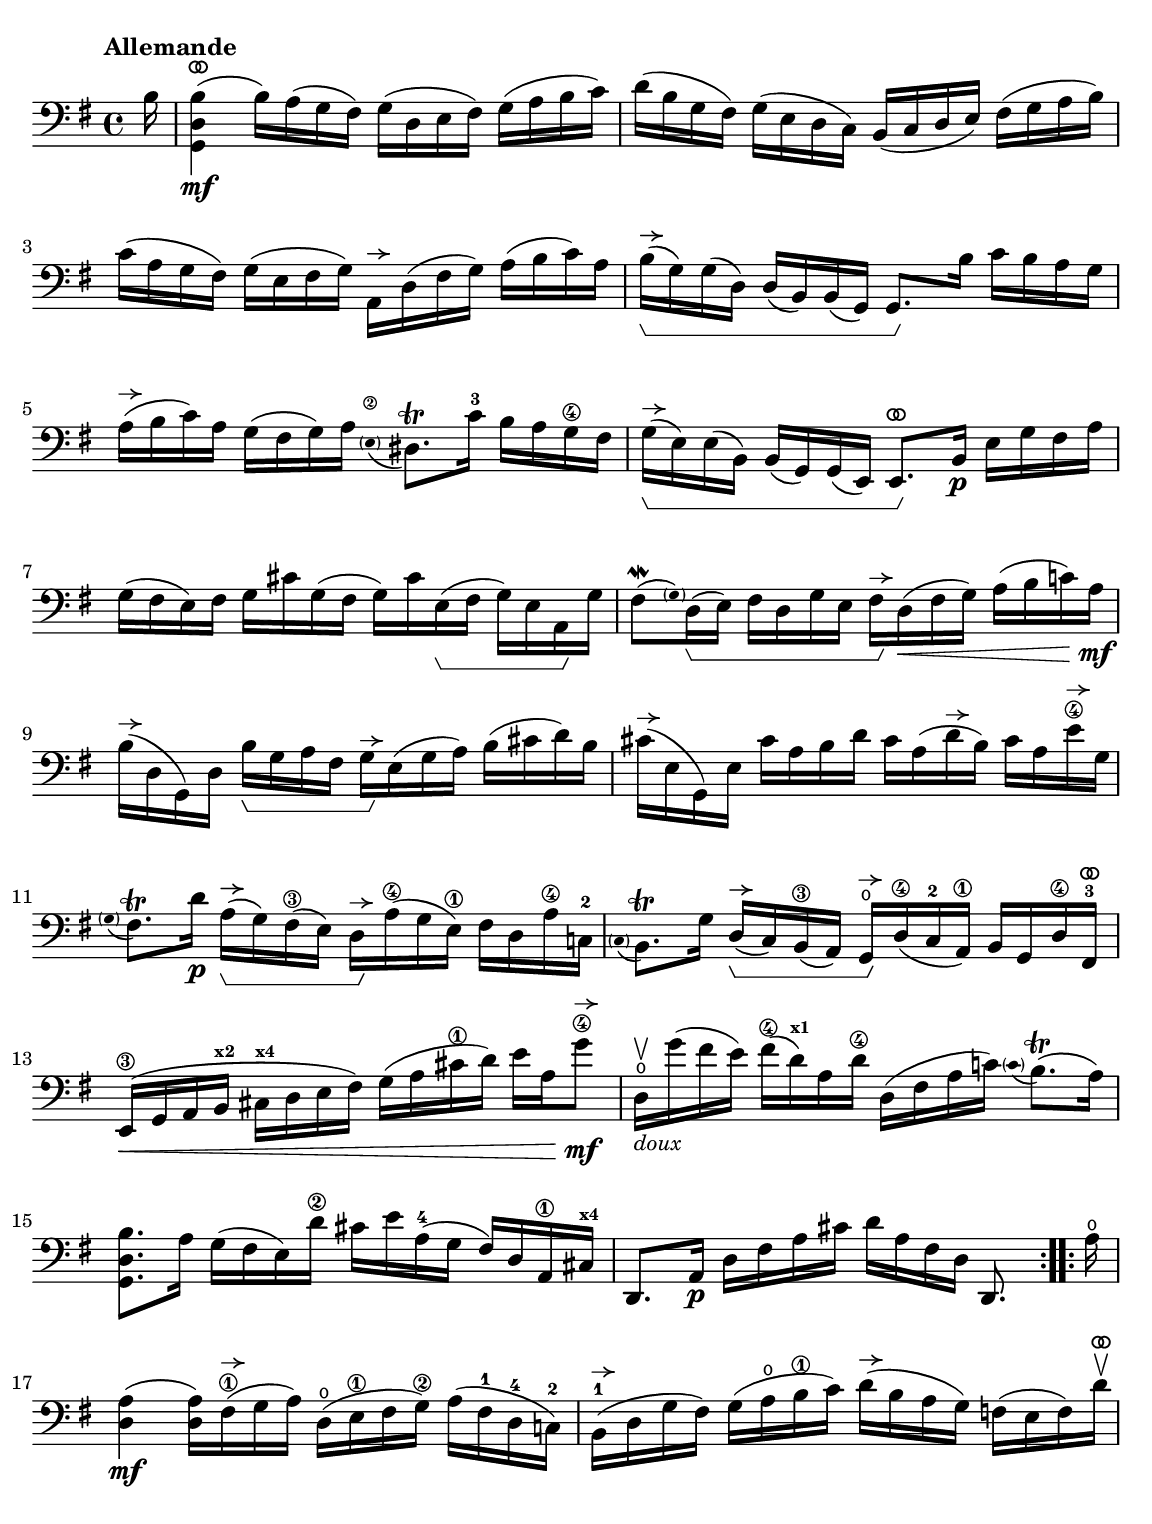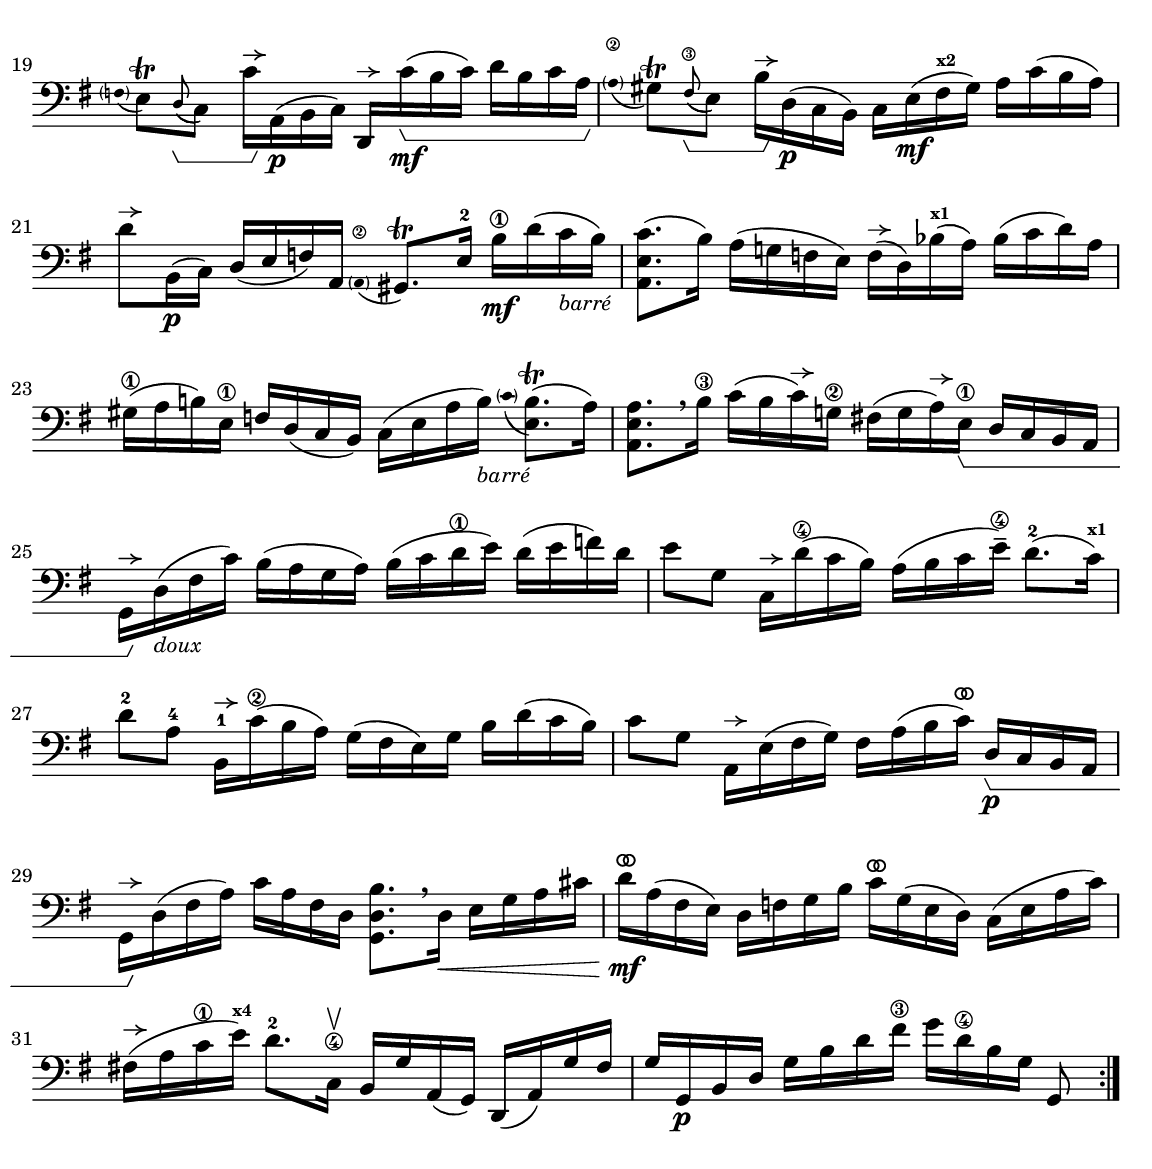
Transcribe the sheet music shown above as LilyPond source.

#(set-global-staff-size 21)

\version "2.18.2"

\header {
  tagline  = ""
}

\language "italiano"

% iPad Pro 12.9

\paper {
  paper-width  = 195\mm
  paper-height = 260\mm
  indent = #0
  page-count = #2
  line-width = #184
  print-page-number = ##f
  ragged-last-bottom = ##t
  ragged-bottom = ##f
%  ragged-last = ##t
}

% function parentheAll allows for accidental symbol to be included in parentheses
%
parentheAll = #(define-music-function (parser location note) (ly:music?)
#{
  \once \override ParenthesesItem.font-size = #-1
  \once \override ParenthesesItem.stencil = #(lambda (grob)
       (let* ((acc (ly:grob-object (ly:grob-parent grob Y) 'accidental-grob))
              (dot (ly:grob-object (ly:grob-parent grob Y) 'dot)))
         (if (not (null? acc)) (ly:pointer-group-interface::add-grob grob 'elements acc))
         (if (not (null? dot)) (ly:pointer-group-interface::add-grob grob 'elements dot))
         (parentheses-item::print grob)))
  \parenthesize $note
#})

% \phrasingSlurDashed
% \SlurDashed
% \slurSolid

allongerUne = \markup {
  \center-column {
    \combine
    \draw-line #'(-2 . 0)
    \arrow-head #X #RIGHT ##f
  }
}

ringsps = #"
  0.15 setlinewidth
  0.9 0.6 moveto
  0.4 0.6 0.5 0 361 arc
  stroke
  1.0 0.6 0.5 0 361 arc
  stroke
  "

vibrato = \markup {
  \with-dimensions #'(-0.2 . 1.6) #'(0 . 1.2)
  \postscript #ringsps
}

% Analysis brackets under the staff

\layout {
  \context {
    \Voice
    \consists "Horizontal_bracket_engraver"
  }
}

\score {
  \new Staff { 
    \set fingeringOrientations = #'(left)
    \override Beam.auto-knee-gap = #2
    \override Hairpin.to-barline = ##f
    \override ParenthesesItem.padding = #0.1
    \override ParenthesesItem.font-size = #-1

    \tempo "Allemande"
    \time 4/4
    \key sol \major
    \clef "bass"

    \repeat volta 2 {
    | \partial 16
      si16
    | <<sol,4\mf re4 si4(^\vibrato>>
      si16) la16( sol16 fad16) sol16( re16 mi16 fad16)
      sol16( la16 si16 do'16)
    | re'16( si16 sol16 fad16) sol16( mi16 re16 do16)
      si,16( do16 re16 mi16) fad16( sol16 la16 si16)
    | do'16( la16 sol16 fad16) sol16( mi16 fad16 sol16)
      la,16^\allongerUne re16( fad16 sol16) la16( si16 do'16) la16
    | si16(^\allongerUne\startGroup sol16) sol16( re16) re16( si,16)
      si,16( sol,16) sol,8.\stopGroup si16 do'16 si16 la16 sol16
    | la16(^\allongerUne si16 do'16) la16 sol16( fad16 sol16) la16
      \appoggiatura {\hide Stem \parenthesize mi8\2 \undo \hide Stem} red8.\trill
      do'16-3 si16 la16 sol16\4 fad16
    | sol16(^\allongerUne\startGroup mi16) mi16( si,16)
      si,16( sol,16) sol,16( mi,16) mi,8.\stopGroup^\vibrato 
      si,16\p mi16 sol16 fad16 la16
    | sol16( fad16 mi16) fad16 sol16 dod'16 sol16( fad16
      sol16) dod'16 mi16(\startGroup fad16 sol16) mi16 la,16\stopGroup sol16
    | fad8\mordent( \grace {\hide Stem \parenthesize sol) \undo \hide Stem}
      re16(\startGroup mi16) fad16 re16 sol16 mi16 fad16\stopGroup^\allongerUne 
      re16(\< fad16 sol16) la16( si16 do'!16) la16\!\mf
    | si16(^\allongerUne re16 sol,16) re16 si16\startGroup sol16 la16 fad16
      sol16\stopGroup^\allongerUne mi16( sol16 la16) si16( dod'16 re'16) si16
    | dod'16(^\allongerUne mi16 sol,16) mi16
      dod'16 la16 si16 re'16
      dod'16 la16( re'16^\allongerUne si16) dod'16 la16 mi'16\4^\allongerUne sol16
    | \appoggiatura {\hide Stem \parenthesize sol8 \undo \hide Stem}
      fad8.\trill  %^\markup{\musicglyph #"scripts.trill" \tiny \finger 1-2}
      re'16\p la16(^\allongerUne\startGroup sol16) fad16(\3 mi16) re16\stopGroup^\allongerUne 
      la16(\4 sol16 mi16)\1 fad16 re16 la16\4 do!16-2
    | \appoggiatura {\hide Stem \parenthesize do8 \undo \hide Stem} si,8.\trill
      sol16 re16(^\allongerUne\startGroup do16) si,16(\3
      la,16) sol,16\stopGroup\open^\allongerUne
      re16(\4 do16-2 la,16)\1 si,16 sol,16 re16\4 fad,16-3^\vibrato
    | mi,16(\3\< sol,16 la,16 si,16^\markup{\bold\teeny x2}
      dod16^\markup{\bold\teeny x4} re16 mi16 fad16)
      sol16( la16 dod'16\1 re'16) mi'16 la16 sol'8\4\!^\allongerUne\mf
    | re16\upbow\open_\markup{\small\italic "doux"} sol'16( fad'16 mi'16) fad'16(\4
      re'16)^\markup{\bold\teeny x1} la16 re'16\4
      re16( fad16 la16 do'!16)
      \appoggiatura {\hide Stem \parenthesize do'8 \undo \hide Stem} si8.\trill(
      la16)
    | <<sol,8. re8. si8.>> la16 sol16( fad16 mi16) re'16\2
      dod'16 mi'16 la16(-4 sol16 fad16) re16 la,16\1
      dod16^\markup{\bold\teeny x4}
    | re,8. la,16\p re16 fad16 la16 dod'16 re'16 la16 fad16 re16 re,8.
    }

    \repeat volta 2 {
    | \partial 16
      la16\open
    | \set Score.currentBarNumber = #17
      <<re4\mf la4(>> <<re16 la16)>> fad16(\1^\allongerUne sol16 la16)
      re16(\open mi16\1 fad16 sol16)\2 la16( fad16-1 re16-4 do!16)-2
    | si,16(-1^\allongerUne re16 sol16 fad16) sol16( la16\open si16\1 do'16)
      re'16(^\allongerUne si16 la16 sol16) fa!16( mi16 fa16) re'16\upbow^\vibrato
    | \appoggiatura {\hide Stem \parentheAll fa8 \undo \hide Stem}
      mi8[\trill \appoggiatura re8(\startGroup do8)]
      do'16\stopGroup^\allongerUne la,16(\p si,16 do16) re,16^\allongerUne 
      do'16(\mf\startGroup si16 do'16)
      re'16 si16 do'16 la16\stopGroup
    | \appoggiatura {\hide Stem \parenthesize la8\2 \undo \hide Stem}
      sold8\trill \appoggiatura fad8(\startGroup\3 mi8) si16\stopGroup^\allongerUne 
      re16(\p do16 si,16)
      do16 mi16(\mf fad16^\markup{\bold\teeny x2} sold16) la16 do'16( si16 la16)
    | re'8^\allongerUne si,16(\p do16) re16( mi16 fa16) la,16
      \appoggiatura {\hide Stem \parenthesize la,8\2 \undo \hide Stem}
      sold,8.\trill mi16-2 si16\1\mf re'16( do'16_\markup{\small\italic "barré"} si16)
    | <<la,8. mi8. do'8.(>> si16) la16( sol!16 fa!16 mi16)
      fa16(^\allongerUne re16) sib16(^\markup{\bold\teeny x1} la16) sib16( do'16 re'16) la16
    | sold16(\1 la16 si!16) mi16\1 fa!16 re16( do16 si,16)
      do16( mi16 la16 si16)_\markup{\small\italic "barré"}
      <<mi8.
        \appoggiatura {\hide Stem \parenthesize do'8 \undo \hide Stem}
        si8.\trill(>> la16)
    | <<la,8. mi8. la8.[>> \breathe si16]\3 do'16( si16 do'16)^\allongerUne sol!16\2
      fad!16( sol16 la16)^\allongerUne mi16\1\startGroup re16 do16 si,16 la,16
    | sol,16^\allongerUne\stopGroup re16(_\markup{\small\italic "doux"}
      fad16 do'16) si16( la16 sol16 la16)
      si16( do'16 re'16\1 mi'16) re'16( mi'16 fa'16) re'16
    | mi'8 sol8 do16^\allongerUne re'16(\4 do'16 si16)
      la16( si16 do'16 mi'16--)\4 re'8.(-2
      do'16)^\markup{\bold\teeny x1}
    | re'8-2 la8-4 si,16-1^\allongerUne do'16(\2 si16 la16)
      sol16( fad16 mi16) sol16 si16 re'16( do'16 si16)
    | do'8 sol8 la,16^\allongerUne mi16( fad16 sol16)
      fad16 la16( si16 do'16)^\vibrato re16\p\startGroup do16 si,16 la,16
    | sol,16\stopGroup^\allongerUne re16( fad16 la16) do'16 la16 fad16 re16
      <<sol,8. re8. si8.[>> \breathe re16]\< mi16 sol16 la16 dod'16
    | re'16\!\mf^\vibrato la16( fad16 mi16) re16 fa!16 sol16 si16
      do'16^\vibrato sol16( mi16 re16) do16( mi16 la16 do'16)
    | fad!16(^\allongerUne la16 do'16\1 mi'16)^\markup{\bold\teeny x4} re'8.-2
      do16\4\upbow si,16 sol16 la,16( sol,16) re,16( la,16) sol16 fad16
    | sol16 sol,16\p si,16 re16 sol16 si16 re'16 fad'16\3
      sol'16 re'16\4 si16 sol16 sol,8
    }
  }
}
